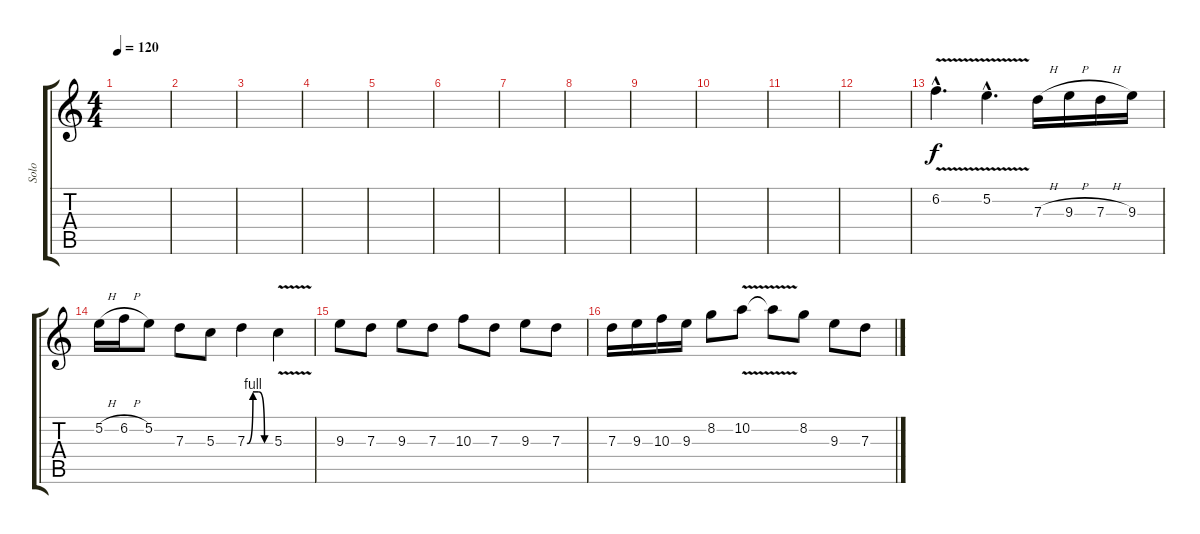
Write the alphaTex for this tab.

\track ("Solo" "Solo") {instrument overdrivenguitar}
\staff {score tabs}
\tuning (E4 B3 G3 D3 A2 E2) {hide}
\ts (4 4)
\tempo 120
\clef g2
\ks c
|
|
|
|
|
|
|
|
|
|
|
|
6.2{v hac}.4{d} 5.2{v hac}.4{d} 7.3{h}.16 9.3{h}.16 7.3{h}.16 9.3.16 |
5.2{h}.16 6.2{h}.16 5.2.8 7.3.8 5.3.8 7.3{be (custom 0 0 15 4 30 4 45 0 60 0)}.4 5.3{v}.4 |
9.3.8 7.3.8 9.3.8 7.3.8 10.3.8 7.3.8 9.3.8 7.3.8 |
7.3.16 9.3.16 10.3.16 9.3.16 8.2.8 10.2{v}.8 10.2{t}.8 8.2.8 9.3.8 7.3.8
